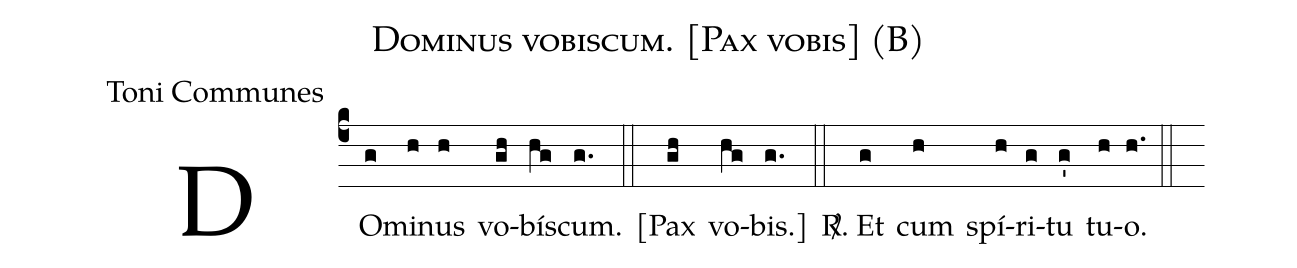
name:Dominus vobiscum. [Pax vobis] (B);
office-part:Toni Communes;
%%
(c4) DO(g)mi(h)nus(h) vo(gh)bís(hg)cum.(g.) (::) <v>[</v>Pax(gh) vo(hg)bis.<v>]</v>(g.) (::) <sp>R/</sp>. Et(g) cum(h) spí(h)ri(g)tu(g') tu(h)o.(h.) (::)
